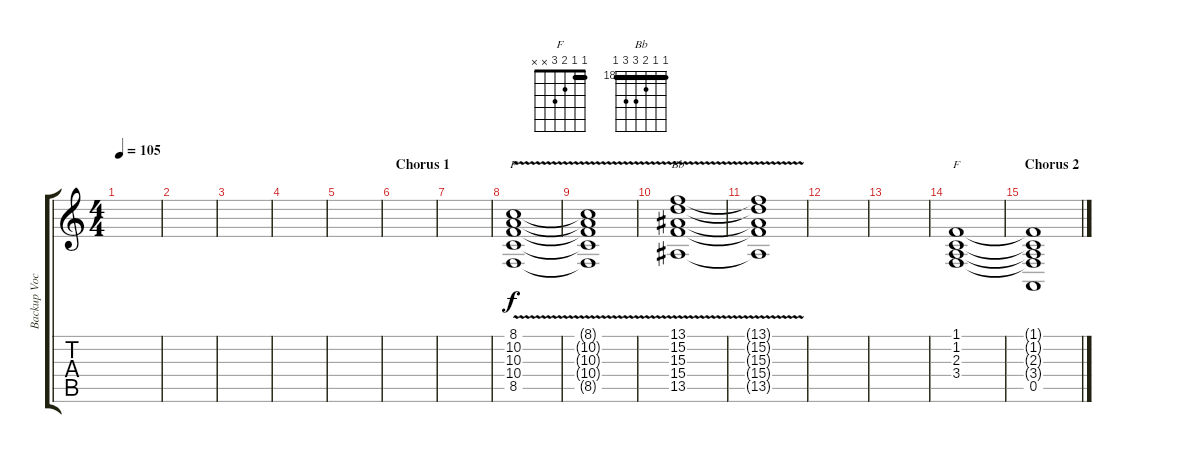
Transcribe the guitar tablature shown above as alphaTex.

\track ("Backup Vocals" "Backup Voc") {instrument voiceoohs}
\staff {score tabs}
\tuning (E4 B3 G3 D3 A2 E2) {hide}
\chord ("F" 8 10 10 10 8 x) {firstfret 8 barre 8}
\chord ("Bb" 18 18 19 20 20 18) {firstfret 18 barre 18}
\chord ("F" 1 1 2 3 x x) {barre 1}
\ts (4 4)
\tempo 105
\clef g2
\ks c
|
|
|
|
|
\section ("" "Chorus 1")
|
|
(8.1{v} 10.2 10.3 10.4 8.5).1{ch "F"} |
(8.1{t} 10.2{t} 10.3{t} 10.4{t} 8.5{t}).1 |
(13.1{v} 15.2 15.3 15.4 13.5).1{ch "Bb"} |
(13.1{t} 15.2{t} 15.3{t} 15.4{t} 13.5{t}).1 |
|
|
(1.1 1.2 2.3 3.4).1{ch "F"} |
\section ("" "Chorus 2")
(1.1{t} 1.2{t} 2.3{t} 3.4{t} 0.5).1
